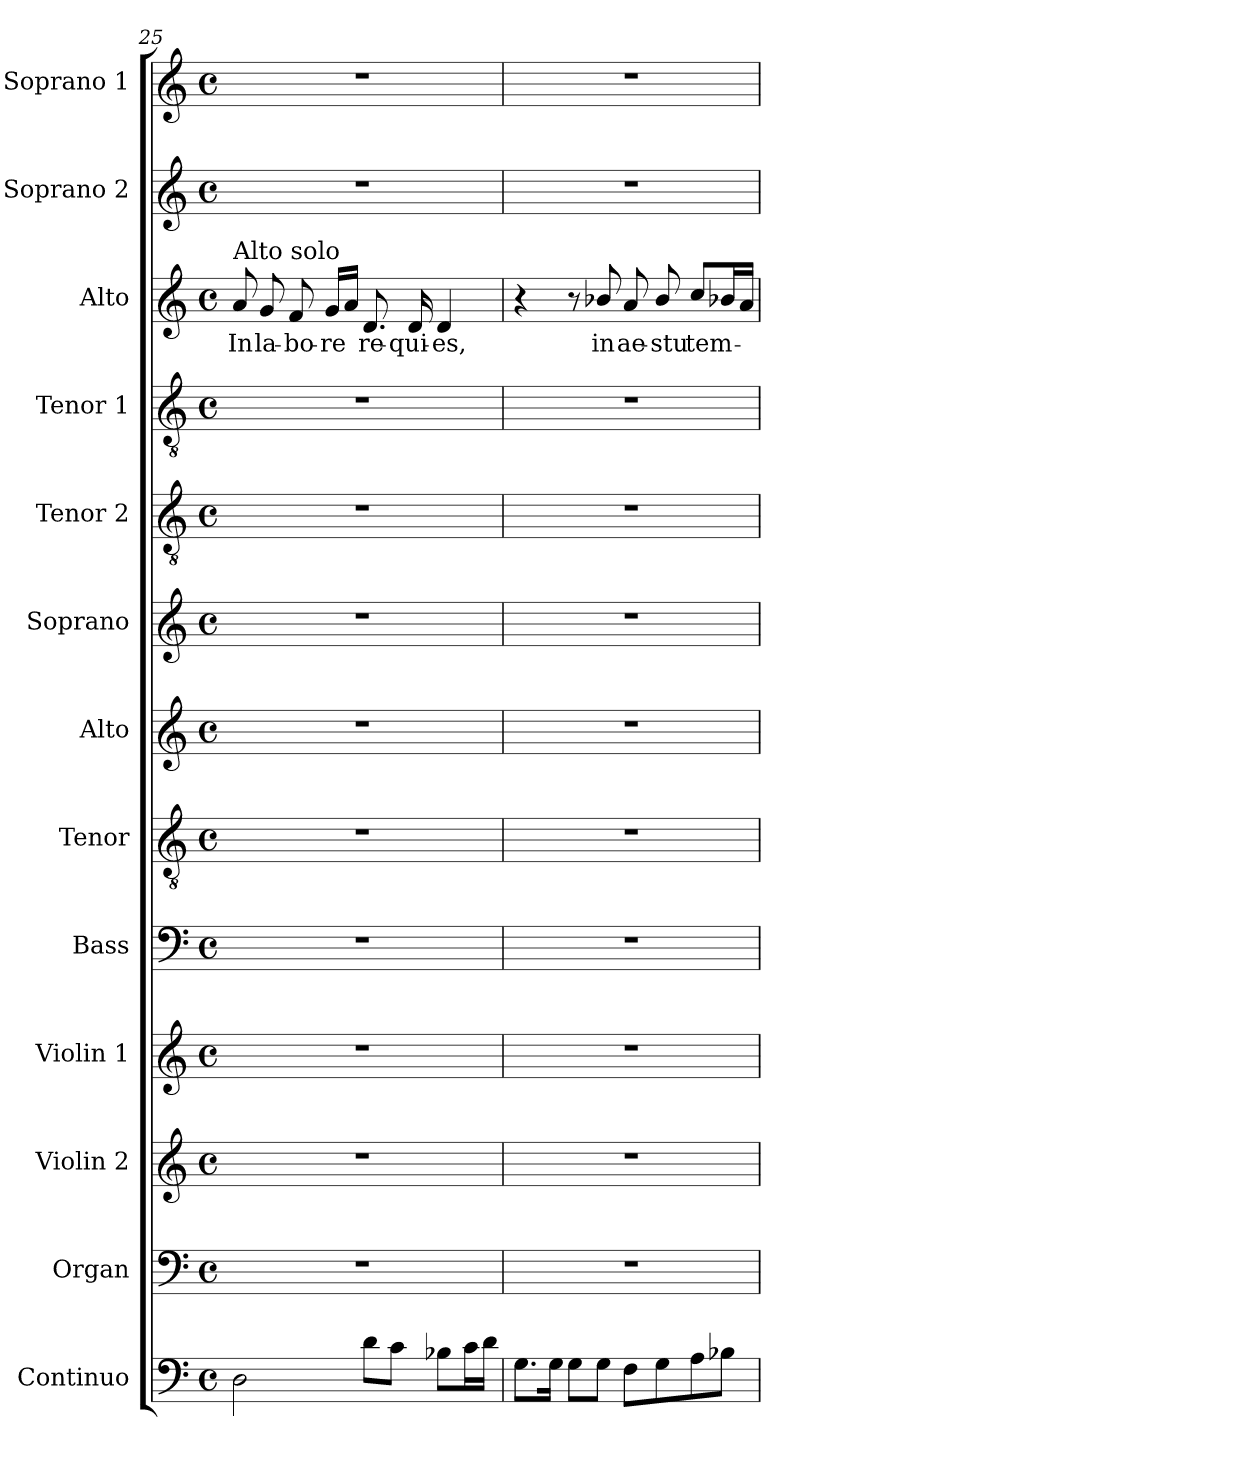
**kern	**kern	**kern	**kern	**kern	**kern	**kern	**kern	**kern	**kern	**kern	**text	**kern	**kern
*part13	*part12	*part11	*part10	*part9	*part8	*part7	*part6	*part5	*part4	*part3	*part3	*part2	*part1
*staff13	*staff12	*staff11	*staff10	*staff9	*staff8	*staff7	*staff6	*staff5	*staff4	*staff3	*staff3	*staff2	*staff1
*I"Continuo	*I"Organ	*I"Violin 2	*I"Violin 1	*I"Bass	*I"Tenor	*I"Alto	*I"Soprano	*I"Tenor 2	*I"Tenor 1	*I"Alto	*	*I"Soprano 2	*I"Soprano 1
*I'Cont.	*I'Org.	*I'Vln. 2	*I'Vln. 1	*I'B.	*I'T.	*I'A.	*I'S.	*I'T2.	*I'T1.	*I'A.	*	*I'S2.	*I'S1.
!!LO:LB:g=z
*clefF4	*clefF4	*clefG2	*clefG2	*clefF4	*clefGv2	*clefG2	*clefG2	*clefGv2	*clefGv2	*clefG2	*	*clefG2	*clefG2
*	*	*	*	*	*ITrd7c12	*	*	*ITrd7c12	*ITrd7c12	*	*	*	*
*k[]	*k[]	*k[]	*k[]	*k[]	*k[]	*k[]	*k[]	*k[]	*k[]	*k[]	*	*k[]	*k[]
*C:	*C:	*C:	*C:	*C:	*C:	*C:	*C:	*C:	*C:	*C:	*	*C:	*C:
*M4/4	*M4/4	*M4/4	*M4/4	*M4/4	*M4/4	*M4/4	*M4/4	*M4/4	*M4/4	*M4/4	*	*M4/4	*M4/4
*met(c)	*met(c)	*met(c)	*met(c)	*met(c)	*met(c)	*met(c)	*met(c)	*met(c)	*met(c)	*met(c)	*	*met(c)	*met(c)
=25	=25	=25	=25	=25	=25	=25	=25	=25	=25	=25	=25	=25	=25
!	!	!	!	!	!	!	!	!	!	!LO:TX:a:t=Alto solo	!	!	!
!	!	!	!	!	!	!	!	!	!	!	!LO:LY:b:color=#000000	!	!
2Di\	1r	1r	1r	1r	1r	1r	1r	1r	1r	8ai/	In	1r	1r
!	!	!	!	!	!	!	!	!	!	!	!LO:LY:b:color=#000000	!	!
.	.	.	.	.	.	.	.	.	.	8gi/	la-	.	.
!	!	!	!	!	!	!	!	!	!	!	!LO:LY:b:color=#000000	!	!
.	.	.	.	.	.	.	.	.	.	8fi/	-bo-	.	.
!	!	!	!	!	!	!	!	!	!	!	!LO:LY:b:color=#000000	!	!
.	.	.	.	.	.	.	.	.	.	16gi/LL	-re	.	.
.	.	.	.	.	.	.	.	.	.	16ai/JJ	.	.	.
!	!	!	!	!	!	!	!	!	!	!	!LO:LY:b:color=#000000	!	!
8di\L	.	.	.	.	.	.	.	.	.	8.di/	re-	.	.
8ci\J	.	.	.	.	.	.	.	.	.	.	.	.	.
!	!	!	!	!	!	!	!	!	!	!	!LO:LY:b:color=#000000	!	!
.	.	.	.	.	.	.	.	.	.	16di/	-qui-	.	.
!	!	!	!	!	!	!	!	!	!	!	!LO:LY:b:color=#000000	!	!
8B-Xi\L	.	.	.	.	.	.	.	.	.	4di/	-es,	.	.
16ci\L	.	.	.	.	.	.	.	.	.	.	.	.	.
16di\JJ	.	.	.	.	.	.	.	.	.	.	.	.	.
=26	=26	=26	=26	=26	=26	=26	=26	=26	=26	=26	=26	=26	=26
8.Gi\L	1r	1r	1r	1r	1r	1r	1r	1r	1r	4r	.	1r	1r
16Gi\Jk	.	.	.	.	.	.	.	.	.	.	.	.	.
8Gi\L	.	.	.	.	.	.	.	.	.	8r	.	.	.
!	!	!	!	!	!	!	!	!	!	!	!LO:LY:b:color=#000000	!	!
8Gi\J	.	.	.	.	.	.	.	.	.	8b-Xi/	in	.	.
!	!	!	!	!	!	!	!	!	!	!	!LO:LY:b:color=#000000	!	!
8Fi\L	.	.	.	.	.	.	.	.	.	8ai/	ae-	.	.
!	!	!	!	!	!	!	!	!	!	!	!LO:LY:b:color=#000000	!	!
8Gi\	.	.	.	.	.	.	.	.	.	8b-i/	-stu	.	.
!	!	!	!	!	!	!	!	!	!	!	!LO:LY:b:color=#000000	!	!
8Ai\	.	.	.	.	.	.	.	.	.	8cci/L	tem-	.	.
8B-Xi\J	.	.	.	.	.	.	.	.	.	16b-Xi/L	.	.	.
.	.	.	.	.	.	.	.	.	.	16ai/JJ	.	.	.
=	=	=	=	=	=	=	=	=	=	=	=	=	=
*-	*-	*-	*-	*-	*-	*-	*-	*-	*-	*-	*-	*-	*-
